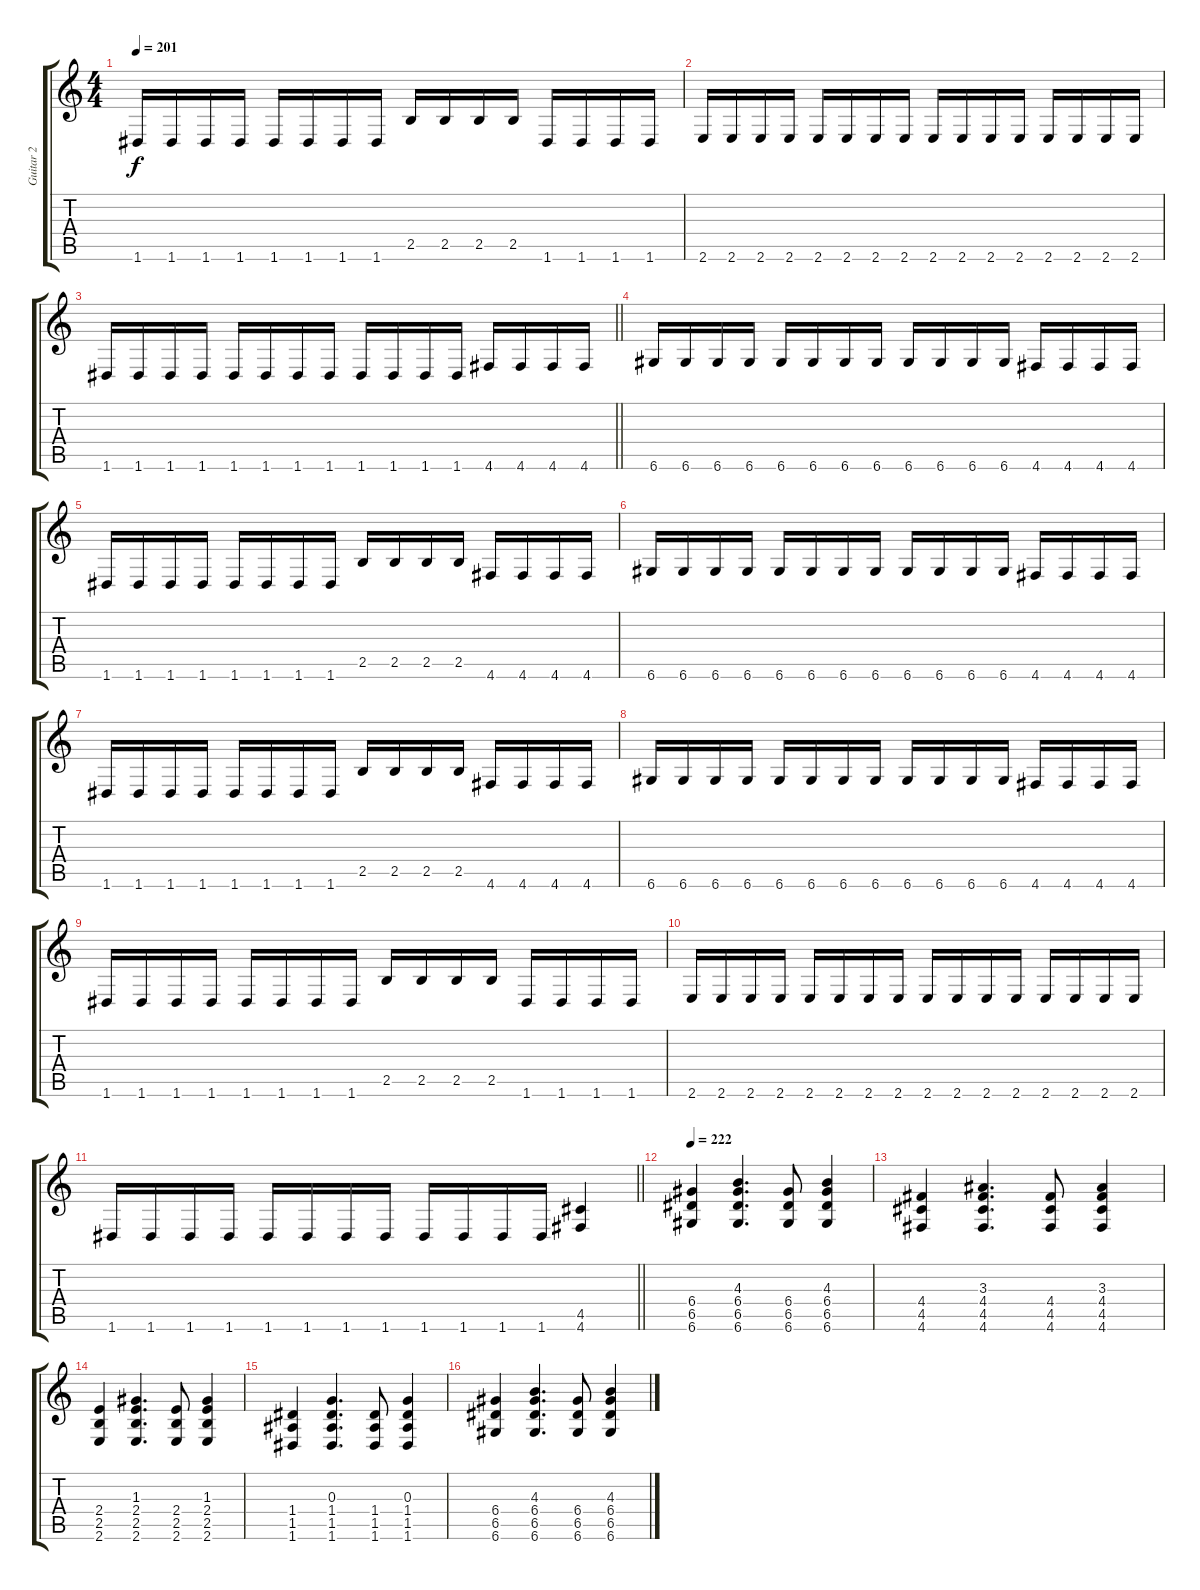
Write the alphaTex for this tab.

\track ("Guitar 2" "Guitar 2") {instrument distortionguitar}
\staff {score tabs}
\tuning (E4 B3 G3 D3 A2 D2) {hide}
\ts (4 4)
\tempo 201
\clef g2
\ks c
1.6.16{dy f} 1.6.16 1.6.16 1.6.16 1.6.16 1.6.16 1.6.16 1.6.16 2.5.16 2.5.16 2.5.16 2.5.16 1.6.16 1.6.16 1.6.16 1.6.16 |
2.6.16 2.6.16 2.6.16 2.6.16 2.6.16 2.6.16 2.6.16 2.6.16 2.6.16 2.6.16 2.6.16 2.6.16 2.6.16 2.6.16 2.6.16 2.6.16 |
\barLineRight lightlight
1.6.16 1.6.16 1.6.16 1.6.16 1.6.16 1.6.16 1.6.16 1.6.16 1.6.16 1.6.16 1.6.16 1.6.16 4.6.16 4.6.16 4.6.16 4.6.16 |
6.6.16 6.6.16 6.6.16 6.6.16 6.6.16 6.6.16 6.6.16 6.6.16 6.6.16 6.6.16 6.6.16 6.6.16 4.6.16 4.6.16 4.6.16 4.6.16 |
1.6.16 1.6.16 1.6.16 1.6.16 1.6.16 1.6.16 1.6.16 1.6.16 2.5.16 2.5.16 2.5.16 2.5.16 4.6.16 4.6.16 4.6.16 4.6.16 |
6.6.16 6.6.16 6.6.16 6.6.16 6.6.16 6.6.16 6.6.16 6.6.16 6.6.16 6.6.16 6.6.16 6.6.16 4.6.16 4.6.16 4.6.16 4.6.16 |
1.6.16 1.6.16 1.6.16 1.6.16 1.6.16 1.6.16 1.6.16 1.6.16 2.5.16 2.5.16 2.5.16 2.5.16 4.6.16 4.6.16 4.6.16 4.6.16 |
6.6.16 6.6.16 6.6.16 6.6.16 6.6.16 6.6.16 6.6.16 6.6.16 6.6.16 6.6.16 6.6.16 6.6.16 4.6.16 4.6.16 4.6.16 4.6.16 |
1.6.16 1.6.16 1.6.16 1.6.16 1.6.16 1.6.16 1.6.16 1.6.16 2.5.16 2.5.16 2.5.16 2.5.16 1.6.16 1.6.16 1.6.16 1.6.16 |
2.6.16 2.6.16 2.6.16 2.6.16 2.6.16 2.6.16 2.6.16 2.6.16 2.6.16 2.6.16 2.6.16 2.6.16 2.6.16 2.6.16 2.6.16 2.6.16 |
\barLineRight lightlight
1.6.16 1.6.16 1.6.16 1.6.16 1.6.16 1.6.16 1.6.16 1.6.16 1.6.16 1.6.16 1.6.16 1.6.16 (4.5 4.6).4 |
\section ("" "")
\tempo 222
(6.4 6.5 6.6).4 (4.3 6.4 6.5 6.6).4{d} (6.4 6.5 6.6).8 (4.3 6.4 6.5 6.6).4 |
(4.4 4.5 4.6).4 (3.3 4.4 4.5 4.6).4{d} (4.4 4.5 4.6).8 (3.3 4.4 4.5 4.6).4 |
(2.4 2.5 2.6).4 (1.3 2.4 2.5 2.6).4{d} (2.4 2.5 2.6).8 (1.3 2.4 2.5 2.6).4 |
(1.4 1.5 1.6).4 (0.3 1.4 1.5 1.6).4{d} (1.4 1.5 1.6).8 (0.3 1.4 1.5 1.6).4 |
(6.4 6.5 6.6).4 (4.3 6.4 6.5 6.6).4{d} (6.4 6.5 6.6).8 (4.3 6.4 6.5 6.6).4
